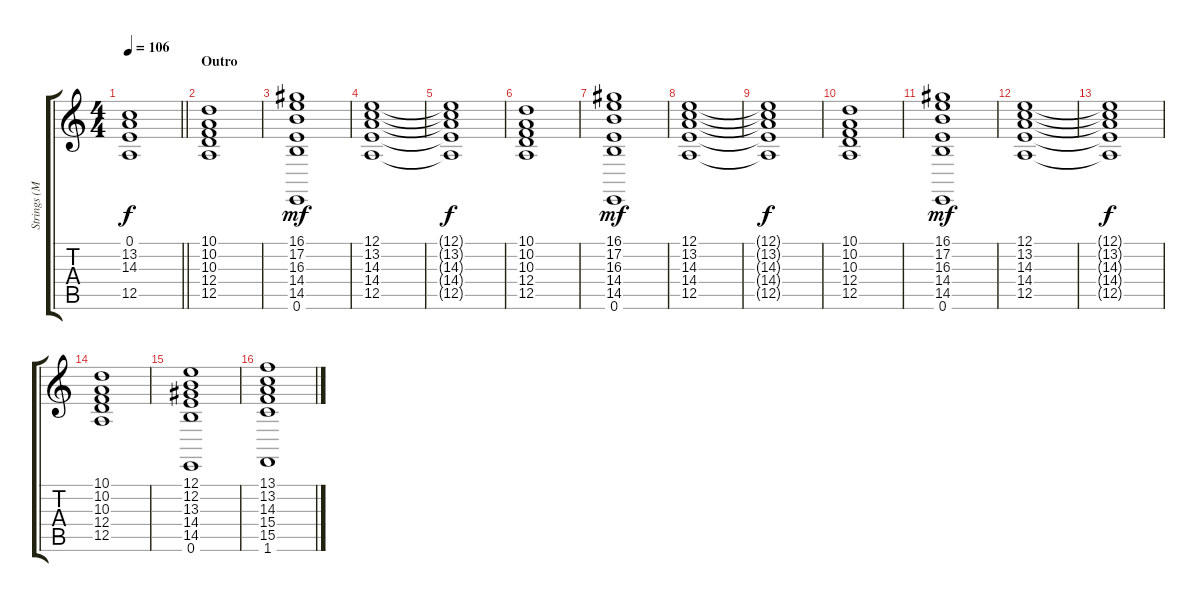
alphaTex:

\track ("Strings (Mark)" "Strings (M") {instrument stringensemble2}
\staff {score tabs}
\tuning (E4 B3 G3 D3 A2 E2) {hide}
\ts (4 4)
\tempo 106
\clef g2
\barLineRight lightlight
\ks c
(0.1{t} 13.2{t} 14.3{t} 12.5{t}).1{dy f} |
\section ("" "Outro")
(10.1 10.2 10.3 12.4 12.5).1 |
(16.1 17.2 16.3 14.4 14.5 0.6).1{dy mf} |
(12.1 13.2 14.3 14.4 12.5).1 |
(12.1{t} 13.2{t} 14.3{t} 14.4{t} 12.5{t}).1{dy f} |
(10.1 10.2 10.3 12.4 12.5).1 |
(16.1 17.2 16.3 14.4 14.5 0.6).1{dy mf} |
(12.1 13.2 14.3 14.4 12.5).1 |
(12.1{t} 13.2{t} 14.3{t} 14.4{t} 12.5{t}).1{dy f} |
(10.1 10.2 10.3 12.4 12.5).1 |
(16.1 17.2 16.3 14.4 14.5 0.6).1{dy mf} |
(12.1 13.2 14.3 14.4 12.5).1 |
(12.1{t} 13.2{t} 14.3{t} 14.4{t} 12.5{t}).1{dy f} |
(10.1 10.2 10.3 12.4 12.5).1 |
(12.1 12.2 13.3 14.4 14.5 0.6).1 |
(13.1 13.2 14.3 15.4 15.5 1.6).1
